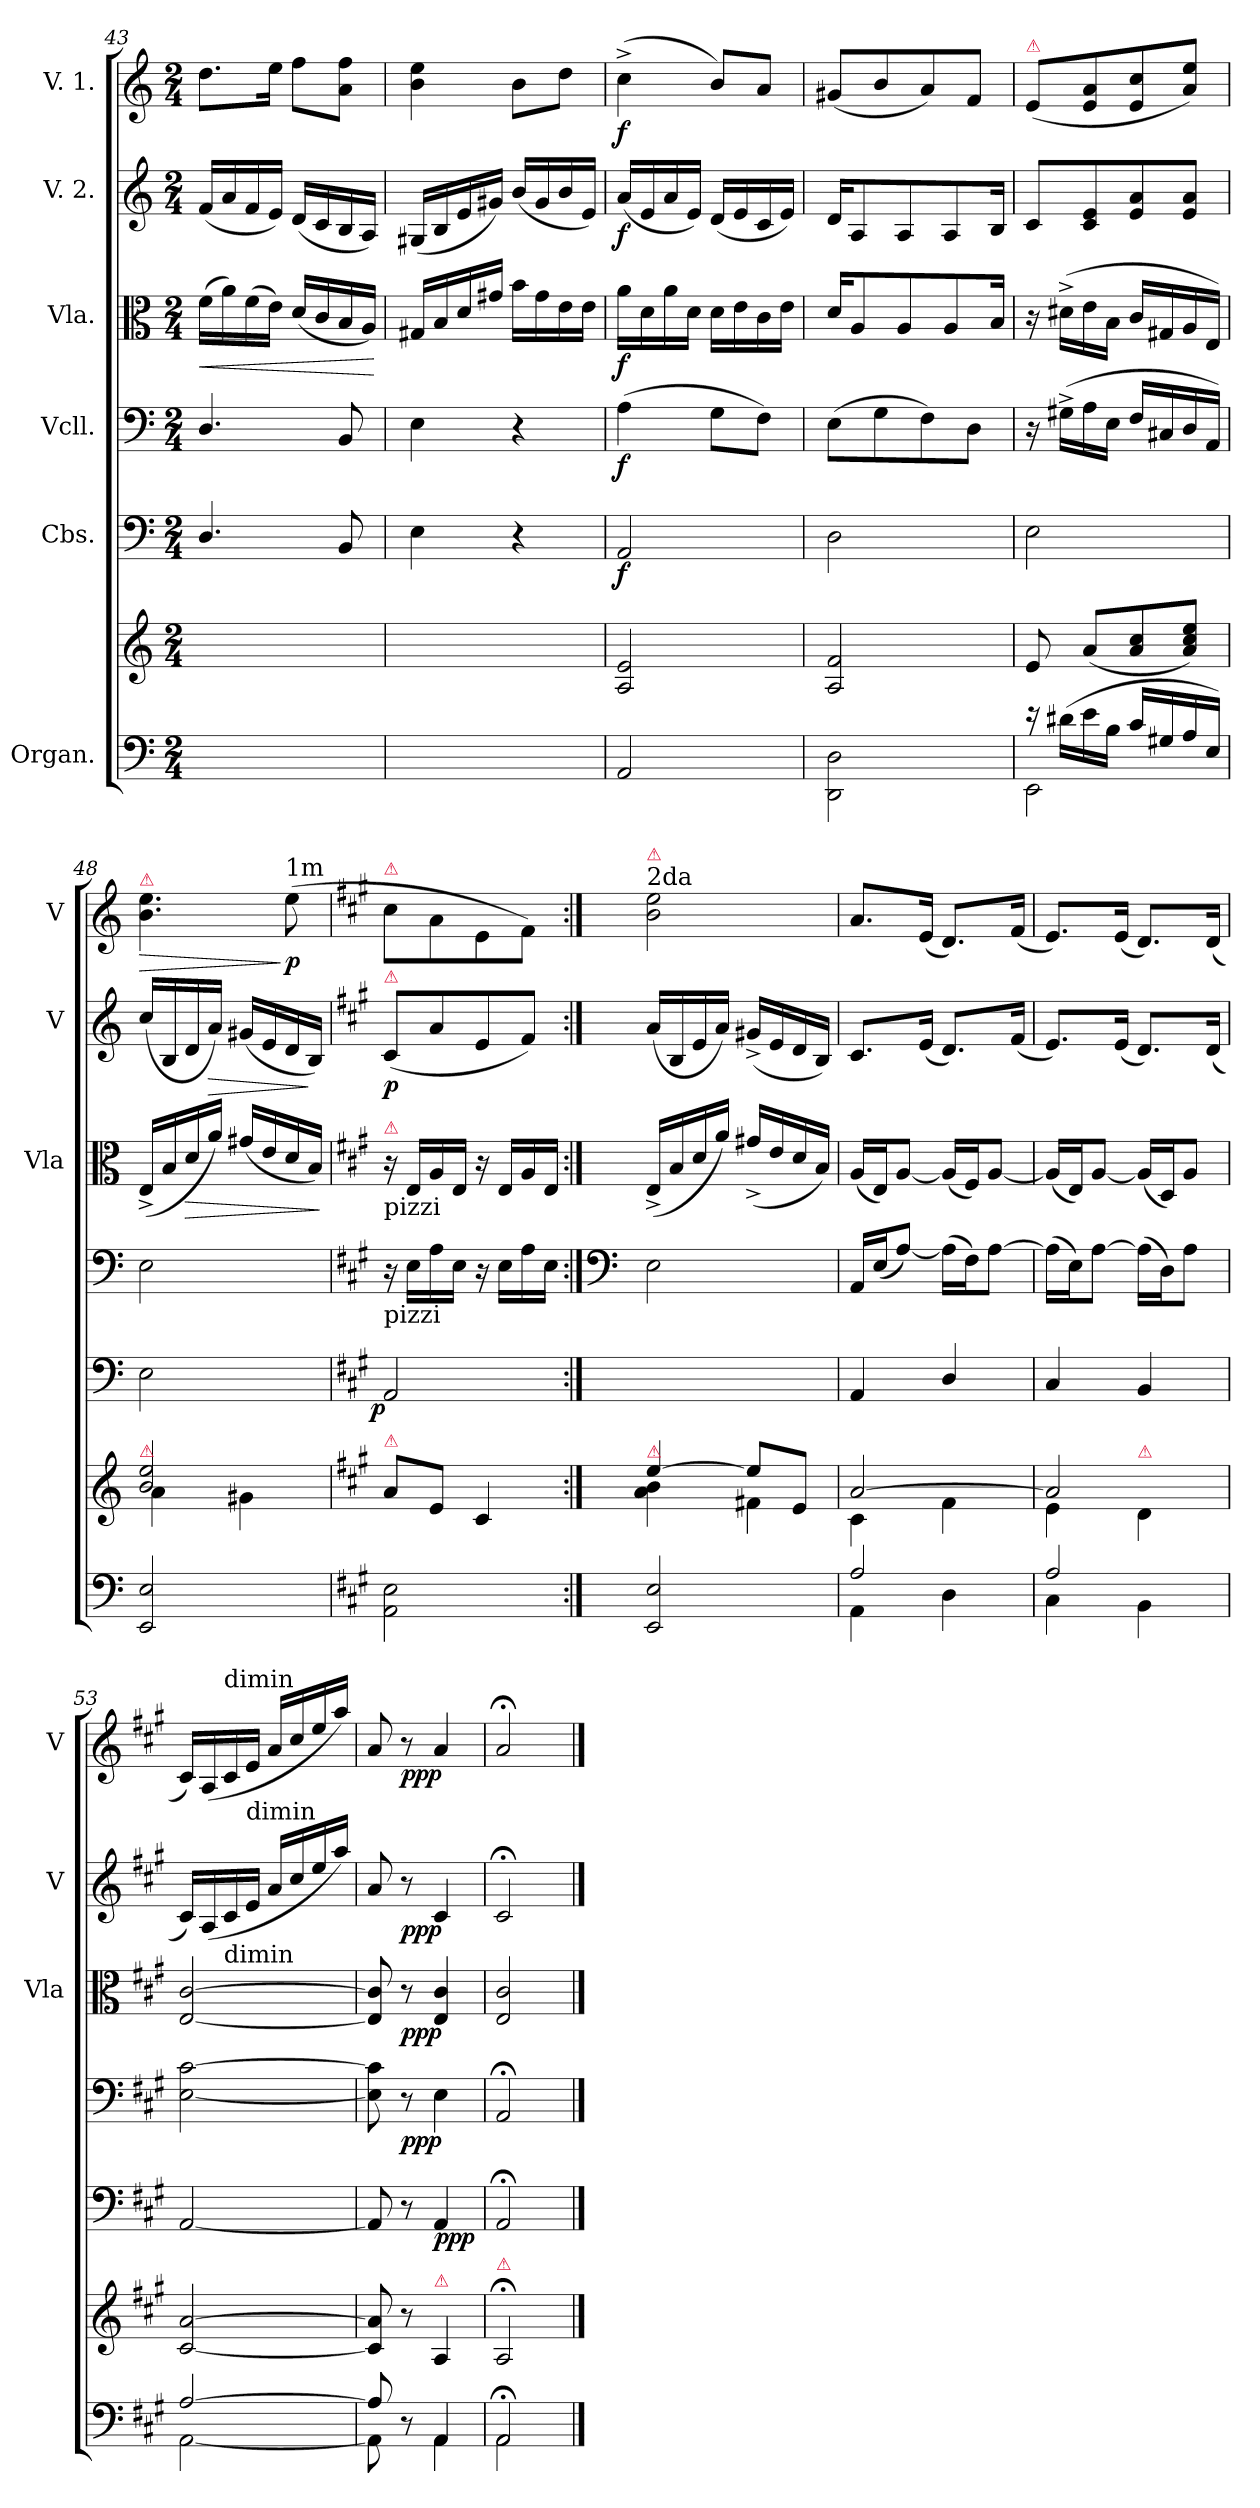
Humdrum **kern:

**kern	**kern	**kern	**dynam	**kern	**dynam	**kern	**dynam	**kern	**dynam	**kern	**dynam
*part6	*part6	*part5	*part5	*part4	*part4	*part3	*part3	*part2	*part2	*part1	*part1
*staff7	*staff6	*staff5	*staff5	*staff4	*staff4	*staff3	*staff3	*staff2	*staff2	*staff1	*staff1
*I"Organ.	*	*I"Cbs.	*	*I"Vcll.	*	*I"Vla.	*	*I"V. 2.	*	*I"V. 1.	*
*	*	*	*	*	*	*I'Vla	*	*I'V	*	*I'V	*
*clefF4	*clefG2	*clefF4	*	*clefF4	*	*clefC3	*	*clefG2	*	*clefG2	*
*k[]	*k[]	*k[]	*	*k[]	*	*k[]	*	*k[]	*	*k[]	*
*M2/4	*M2/4	*M2/4	*	*M2/4	*	*M2/4	*	*M2/4	*	*M2/4	*
=43	=43	=43	=43	=43	=43	=43	=43	=43	=43	=43	=43
!	!	!	!	!	!	!	!LO:HP:b	!	!	!	!
2ryy	2ryy	4.D/	.	4.D/	.	(16f\LL	<	(16f/LL	.	8.dd\L	.
.	.	.	.	.	.	16a\)	.	16a/	.	.	.
.	.	.	.	.	.	(16f\	.	16f/	.	.	.
.	.	.	.	.	.	16e\JJ)	.	16e/JJ)	.	16ee\Jk	.
.	.	.	.	.	.	(16d/LL	.	(16d/LL	.	8ff\L	.
.	.	.	.	.	.	16c/	.	16c/	.	.	.
.	.	8BB/	.	8BB/	.	16B/	.	16B/	.	8a\ 8ff\J	.
.	.	.	.	.	.	16A/JJ)	.	16A/JJ)	.	.	.
.	.	.	.	.	.	.	[	.	.	.	.
=44	=44	=44	=44	=44	=44	=44	=44	=44	=44	=44	=44
2ryy	2ryy	4E\	.	4E\	.	16G#X/LL	.	(16G#X/LL	.	4b\ 4ee\	.
.	.	.	.	.	.	16B/	.	16B/	.	.	.
.	.	.	.	.	.	16d/	.	16e/	.	.	.
.	.	.	.	.	.	16g#X/JJ	.	16g#X/JJ)	.	.	.
.	.	4r	.	4r	.	16b\LL	.	(16b/LL	.	8b\L	.
.	.	.	.	.	.	16g#\	.	16g#/	.	.	.
.	.	.	.	.	.	16e\	.	16b/	.	8dd\J	.
.	.	.	.	.	.	16e\JJ	.	16e/JJ)	.	.	.
=45	=45	=45	=45	=45	=45	=45	=45	=45	=45	=45	=45
2AA/	2A/ 2e/	2AA/	f	(4A\	f	16a\LL	f	(16a/LL	f	(4cc^\	f
.	.	.	.	.	.	16d\	.	16e/	.	.	.
.	.	.	.	.	.	16a\	.	16a/	.	.	.
.	.	.	.	.	.	16d\JJ	.	16e/JJ)	.	.	.
.	.	.	.	8G\L	.	16d\LL	.	(16d/LL	.	8b/L)	.
.	.	.	.	.	.	16e\	.	16e/	.	.	.
.	.	.	.	8F\J)	.	16c\	.	16c/	.	8a/J	.
.	.	.	.	.	.	16e\JJ	.	16e/JJ)	.	.	.
=46	=46	=46	=46	=46	=46	=46	=46	=46	=46	=46	=46
2DD\ 2D\	2A/ 2f/	2D\	.	(8E\L	.	16d/KL	.	16d/KL	.	(8g#X/L	.
.	.	.	.	.	.	8A/	.	8A/	.	.	.
.	.	.	.	8G\	.	.	.	.	.	8b/	.
.	.	.	.	.	.	8A/	.	8A/	.	.	.
.	.	.	.	8F\)	.	.	.	.	.	8a/)	.
.	.	.	.	.	.	8A/	.	8A/	.	.	.
.	.	.	.	8D\J	.	.	.	.	.	8f/J	.
.	.	.	.	.	.	16B/Jk	.	16B/Jk	.	.	.
=47	=47	=47	=47	=47	=47	=47	=47	=47	=47	=47	=47
*^	*	*	*	*	*	*	*	*	*	*	*
!	!	!	!	!	!	!	!	!	!	!	!LO:TX:a:color=crimson:t=⚠	!
16r	2EE\	8e/	2E\	.	16r	.	16r	.	8c/L	.	(8e/L	.
(<16d#X\LL	.	.	.	.	(16G#X^\LL	.	(16d#X^\LL	.	.	.	.	.
16e\	.	(8a/L	.	.	16A\	.	16e\	.	8c/ 8e/	.	8e/ 8a/	.
16B\JJ	.	.	.	.	16E\JJ	.	16B\JJ	.	.	.	.	.
16c/LL	.	8a/ 8cc/	.	.	16F/LL	.	16c/LL	.	8e/ 8a/	.	8e/ 8cc/	.
16G#X/	.	.	.	.	16C#X/	.	16G#X/	.	.	.	.	.
16A/	.	8a/ 8cc/ 8ee/J)	.	.	16D/	.	16A/	.	8e/ 8a/J	.	8a/ 8ee/J)	.
16E/JJ)	.	.	.	.	16AA/JJ)	.	16E/JJ)	.	.	.	.	.
*v	*v	*	*	*	*	*	*	*	*	*	*	*
=48	=48	=48	=48	=48	=48	=48	=48	=48	=48	=48	=48
*	*^	*	*	*	*	*	*	*	*	*	*
!	!	!	!	!	!	!	!	!	!	!	!LO:TX:a:color=crimson:t=⚠	!
!	!LO:TX:a:color=crimson:t=⚠	!	!	!	!	!	!	!	!	!	!	!
!	!	!	!	!	!	!	!	!	!	!	!	!LO:HP:b
2EE/ 2E/	2b/ 2ee/	4a\	2E\	.	2E\	.	(16E^/LL	.	(16cc/LL	.	4.b\ 4.ee\	>
.	.	.	.	.	.	.	16B/	.	16B/	.	.	.
!	!	!	!	!	!	!	!	!LO:HP:b	!	!	!	!
.	.	.	.	.	.	.	16d/	>	16d/	.	.	.
!	!	!	!	!	!	!	!	!	!	!LO:HP:b	!	!
.	.	.	.	.	.	.	16a/JJ)	.	16a/JJ)	>	.	.
.	.	4g#X\	.	.	.	.	(16g#X/LL	.	(16g#X/LL	.	.	.
.	.	.	.	.	.	.	16e/	.	16e/	.	.	.
!	!	!	!	!	!	!	!	!	!	!	!LO:TX:a:t=1m	!
.	.	.	.	.	.	.	16d/	.	16d/	.	(8ee\	] p
.	.	.	.	.	.	.	16B/JJ)	.	16B/JJ)	]	.	.
*	*v	*v	*	*	*	*	*	*	*	*	*	*
.	.	.	.	.	.	.	]	.	.	.	.
=49	=49	=49	=49	=49	=49	=49	=49	=49	=49	=49	=49
*k[f#c#g#]	*k[f#c#g#]	*k[f#c#g#]	*	*k[f#c#g#]	*	*k[f#c#g#]	*	*k[f#c#g#]	*	*k[f#c#g#]	*
!	!	!	!	!	!	!	!	!	!	!LO:TX:a:color=crimson:t=⚠	!
!	!	!	!	!	!	!	!	!LO:TX:a:color=crimson:t=⚠	!	!	!
!	!	!	!	!	!	!LO:TX:b:t=pizzi	!	!	!	!	!
!	!	!	!	!	!	!LO:TX:a:color=crimson:t=⚠	!	!	!	!	!
!	!	!	!	!LO:TX:b:t=pizzi	!	!	!	!	!	!	!
!	!LO:TX:a:color=crimson:t=⚠	!	!	!	!	!	!	!	!	!	!
!	!	!	!LO:DY:rj	!	!	!	!	!	!	!	!
2AA\ 2E\	8a/L	2AA	p	16r	.	16r	.	(8c#/L	p	8cc#\L	.
.	.	.	.	16E\LL	.	16E/LL	.	.	.	.	.
.	8e/J	.	.	16A\	.	16A/	.	8a/	.	8a\	.
.	.	.	.	16E\JJ	.	16E/JJ	.	.	.	.	.
.	4c#/	.	.	16r	.	16r	.	8e/	.	8e\	.
.	.	.	.	16E\LL	.	16E/LL	.	.	.	.	.
.	.	.	.	16A\	.	16A/	.	8f#/J)	.	8f#\J)	.
.	.	.	.	16E\JJ	.	16E/JJ	.	.	.	.	.
=50:|!	=50:|!	=50:|!	=50:|!	=50:|!	=50:|!	=50:|!	=50:|!	=50:|!	=50:|!	=50:|!	=50:|!
*	*	*	*	*clefF4	*	*	*	*	*	*	*
*	*^	*	*	*	*	*	*	*	*	*	*
!	!	!	!	!	!	!	!	!	!	!	!LO:TX:a:t=2da	!
!	!	!	!	!	!	!	!	!	!	!	!LO:TX:a:color=crimson:t=⚠	!
!	!LO:TX:a:color=crimson:t=⚠	!	!	!	!	!	!	!	!	!	!	!
2EE/ 2E/	[4ee/	4a\ 4b\	2ryy	.	2E\	.	(16E^/LL	.	(16a/LL	.	2b\ 2ee\	.
.	.	.	.	.	.	.	16B/	.	16B/	.	.	.
.	.	.	.	.	.	.	16d/	.	16e/	.	.	.
.	.	.	.	.	.	.	16a/JJ)	.	16a/JJ)	.	.	.
.	8ee/L]	4f#X\	.	.	.	.	(16g#X^/LL	.	(16g#X^/LL	.	.	.
.	.	.	.	.	.	.	16e/	.	16e/	.	.	.
.	8e/J	.	.	.	.	.	16d/	.	16d/	.	.	.
.	.	.	.	.	.	.	16B/JJ)	.	16B/JJ)	.	.	.
=51	=51	=51	=51	=51	=51	=51	=51	=51	=51	=51	=51	=51
*^	*	*	*	*	*	*	*	*	*	*	*	*
2A/	4AA\	[2a/	4c#\	4AA/	.	16AA/LL	.	(16A/LL	.	8.c#/L	.	8.a/L	.
.	.	.	.	.	.	(16E/J	.	16E/J)	.	.	.	.	.
.	.	.	.	.	.	[8A/J)	.	[8A/J	.	.	.	.	.
.	.	.	.	.	.	.	.	.	.	(16e/Jk	.	(16e/Jk	.
.	4D\	.	4f#\	4D/	.	(16A\LL]	.	(16A/LL]	.	8.d/L)	.	8.d/L)	.
.	.	.	.	.	.	16F#\J)	.	16F#/J)	.	.	.	.	.
.	.	.	.	.	.	[8A\J	.	[8A/J	.	.	.	.	.
.	.	.	.	.	.	.	.	.	.	(16f#/Jk	.	(16f#/Jk	.
=52	=52	=52	=52	=52	=52	=52	=52	=52	=52	=52	=52	=52	=52
2A/	4C#\	2a/]	4e\	4C#/	.	(16A\LL]	.	(16A/LL]	.	8.e/L)	.	8.e/L)	.
.	.	.	.	.	.	16E\J)	.	16E/J)	.	.	.	.	.
.	.	.	.	.	.	[8A\J	.	[8A/J	.	.	.	.	.
.	.	.	.	.	.	.	.	.	.	(16e/Jk	.	(16e/Jk	.
!	!	!	!LO:TX:a:color=crimson:t=⚠	!	!	!	!	!	!	!	!	!	!
.	4BB\	.	4d\	4BB/	.	(16A\LL]	.	(16A/LL]	.	8.d/L)	.	8.d/L)	.
.	.	.	.	.	.	16D\J)	.	16D/J)	.	.	.	.	.
.	.	.	.	.	.	8A\J	.	8A/J	.	.	.	.	.
.	.	.	.	.	.	.	.	.	.	(16d/Jk	.	(16d/Jk	.
*	*	*v	*v	*	*	*	*	*	*	*	*	*	*
=53	=53	=53	=53	=53	=53	=53	=53	=53	=53	=53	=53	=53
*	*	*	*	*	*	*	*^	*	*	*	*	*
[2A/	[2AA\	[2c#/ [2a/	[2AA/	.	[2E\ [2c#\	.	[2E/ [2c#/	8ryy	.	16c#/LL)	.	16c#/LL)	.
.	.	.	.	.	.	.	.	.	.	(16A/	.	(16A/	.
!	!	!	!	!	!	!	!	!	!	!	!	!LO:TX:t=dimin	!
!	!	!	!	!	!	!	!	!LO:TX:t=dimin	!	!	!	!	!
.	.	.	.	.	.	.	.	4.ryy	.	16c#/	.	16c#/	.
!	!	!	!	!	!	!	!	!	!	!LO:TX:t=dimin	!	!	!
.	.	.	.	.	.	.	.	.	.	16e/JJ	.	16e/JJ	.
.	.	.	.	.	.	.	.	.	.	16a/LL	.	16a/LL	.
.	.	.	.	.	.	.	.	.	.	16cc#/	.	16cc#/	.
.	.	.	.	.	.	.	.	.	.	16ee/	.	16ee/	.
.	.	.	.	.	.	.	.	.	.	16aa/JJ)	.	16aa/JJ)	.
*	*	*	*	*	*	*	*v	*v	*	*	*	*	*
=54	=54	=54	=54	=54	=54	=54	=54	=54	=54	=54	=54	=54
8A/]	8AA\]	8c#]/ 8a]/	8AA/]	.	8E]\ 8c#]\	.	8E]/ 8c#]/	.	8a/	.	8a/	.
8r	8ryy	8r	8r	.	8r	ppp.	8r	ppp.	8r	ppp	8r	ppp
!	!	!LO:TX:a:color=crimson:t=⚠	!	!	!	!	!	!	!	!	!	!
4AA/	4AA\	4A/	4AA/	ppp	4E\	.	4E/ 4c#/	.	4c#/	.	4a/	.
=55	=55	=55	=55	=55	=55	=55	=55	=55	=55	=55	=55	=55
!	!	!LO:TX:a:color=crimson:t=⚠	!	!	!	!	!	!	!	!	!	!
2AA;</	2AA\	2A;</	2AA;</	.	2AA;</	.	2E/ 2c#/	.	2c#;</	.	2a;</	.
*v	*v	*	*	*	*	*	*	*	*	*	*	*
==	==	==	==	==	==	==	==	==	==	==	==
*-	*-	*-	*-	*-	*-	*-	*-	*-	*-	*-	*-
